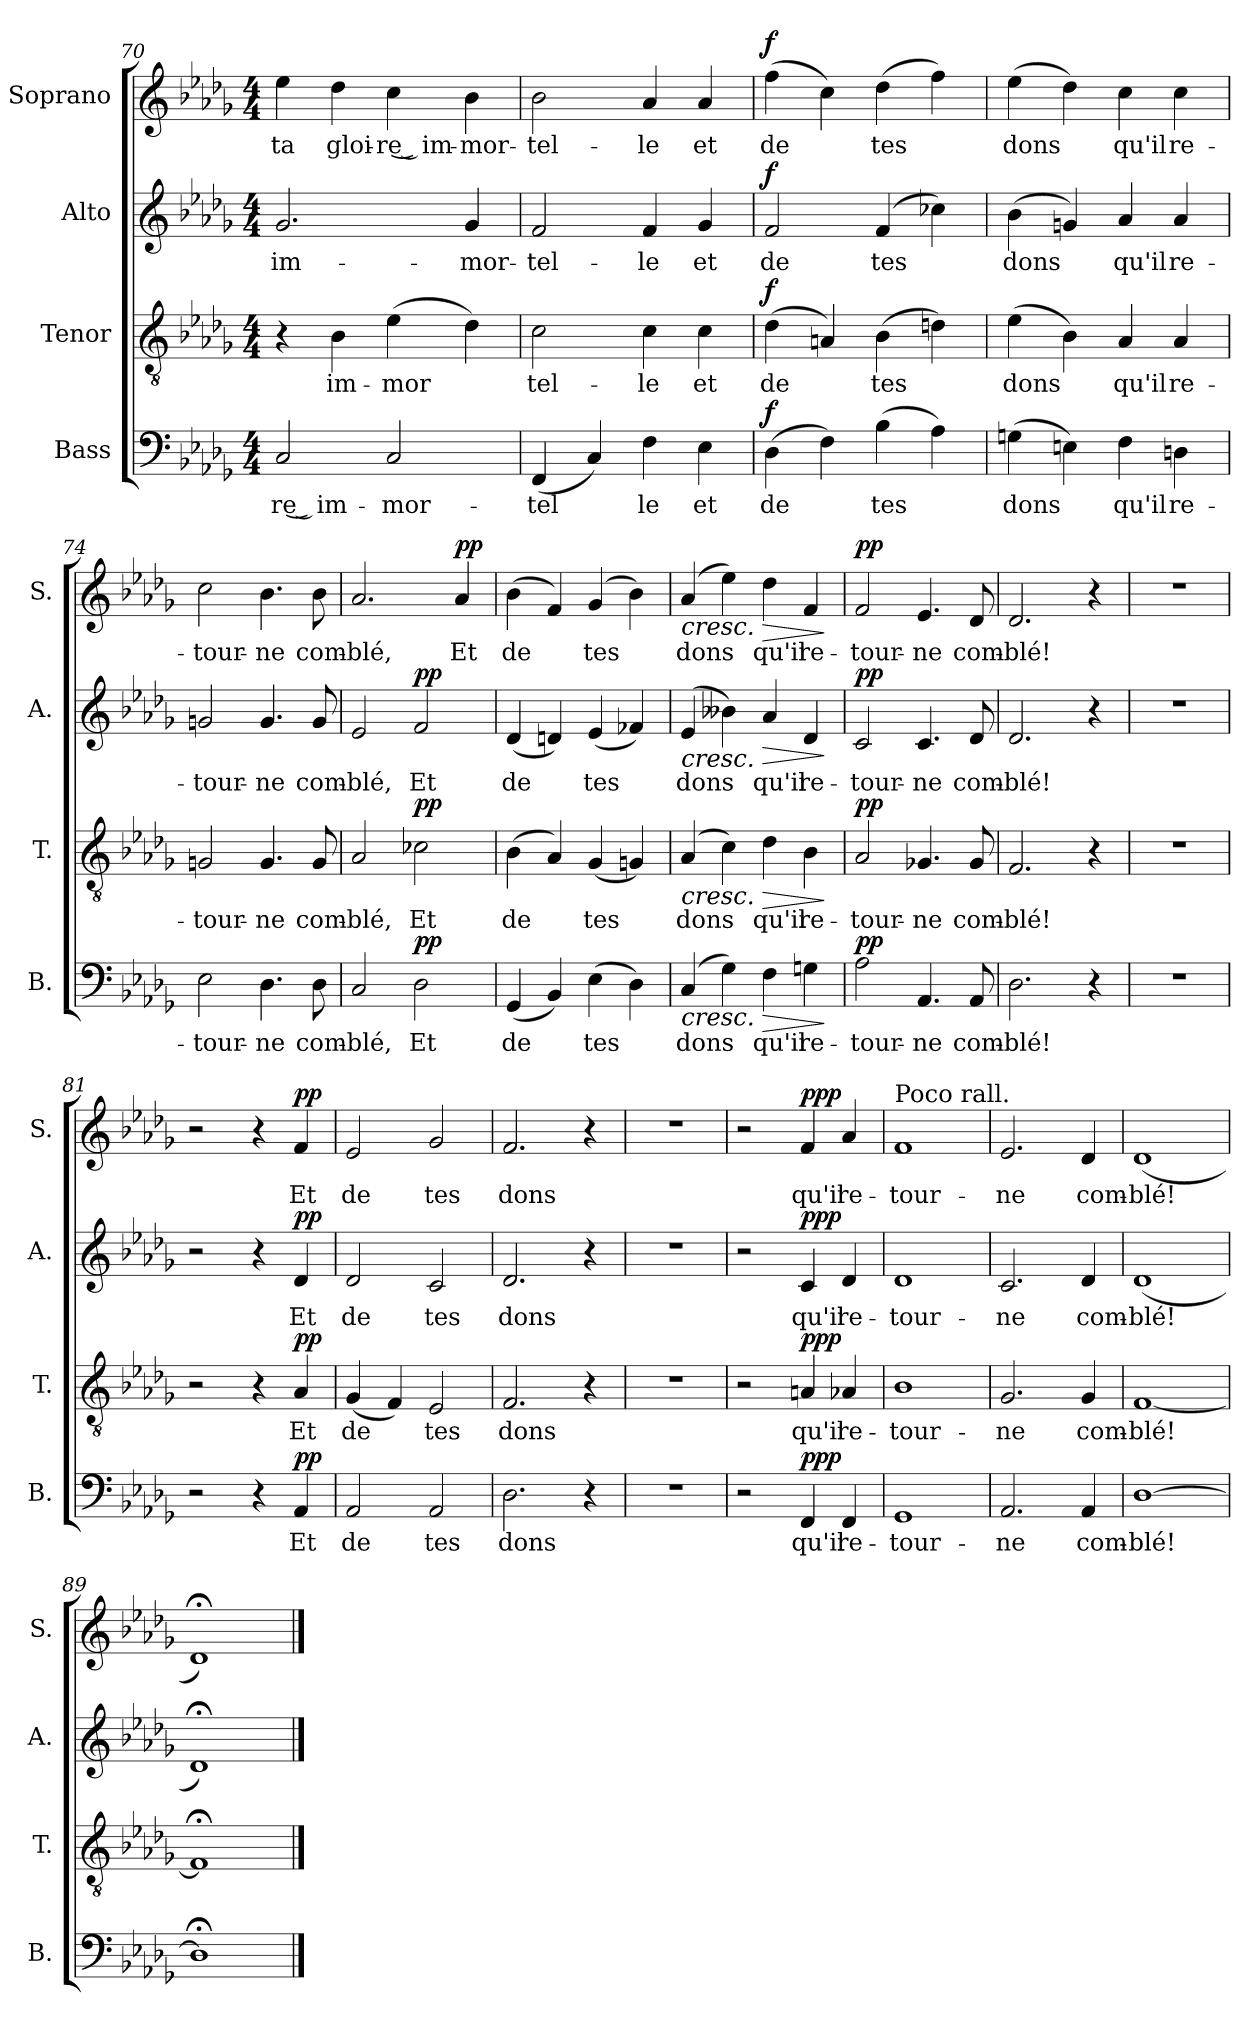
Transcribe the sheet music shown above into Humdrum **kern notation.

**kern	**text	**dynam	**kern	**text	**dynam	**kern	**text	**dynam	**kern	**text	**dynam
*part4	*part4	*part4	*part3	*part3	*part3	*part2	*part2	*part2	*part1	*part1	*part1
*staff4	*staff4	*staff4	*staff3	*staff3	*staff3	*staff2	*staff2	*staff2	*staff1	*staff1	*staff1
*I"Bass	*	*	*I"Tenor	*	*	*I"Alto	*	*	*I"Soprano	*	*
*I'B.	*	*	*I'T.	*	*	*I'A.	*	*	*I'S.	*	*
*clefF4	*	*	*clefGv2	*	*	*clefG2	*	*	*clefG2	*	*
*k[b-e-a-d-g-]	*	*	*k[b-e-a-d-g-]	*	*	*k[b-e-a-d-g-]	*	*	*k[b-e-a-d-g-]	*	*
*M4/4	*	*	*M4/4	*	*	*M4/4	*	*	*M4/4	*	*
=70	=70	=70	=70	=70	=70	=70	=70	=70	=70	=70	=70
!	!LO:LY:b	!LO:DY:b	!	!	!LO:DY:b	!	!LO:LY:b	!LO:DY:b	!	!LO:LY:b	!LO:DY:b
2C/	re͜ im-	other-dynamics	4r	.	other-dynamics	2.g-/	im-	other-dynamics	4ee-\	ta	other-dynamics
!	!	!	!	!LO:LY:b	!	!	!	!	!	!LO:LY:b	!
.	.	.	4B-\	im-	.	.	.	.	4dd-\	gloi-	.
!	!LO:LY:b	!	!	!LO:LY:b	!	!	!	!	!	!LO:LY:b	!
2C/	-mor-	.	(4e-\	-mor	.	.	.	.	4cc\	-re͜ im-	.
!	!	!	!	!	!	!	!LO:LY:b	!	!	!LO:LY:b	!
.	.	.	4d-\)	.	.	4g-/	-mor-	.	4b-\	-mor-	.
=71	=71	=71	=71	=71	=71	=71	=71	=71	=71	=71	=71
!	!LO:LY:b	!	!	!LO:LY:b	!	!	!LO:LY:b	!	!	!LO:LY:b	!
(4FF/	-tel	.	2c\	tel-	.	2f/	-tel-	.	2b-\	-tel-	.
4C/)	.	.	.	.	.	.	.	.	.	.	.
!	!LO:LY:b	!	!	!LO:LY:b	!	!	!LO:LY:b	!	!	!LO:LY:b	!
4F\	le	.	4c\	-le	.	4f/	-le	.	4a-/	-le	.
!	!LO:LY:b	!	!	!LO:LY:b	!	!	!LO:LY:b	!	!	!LO:LY:b	!
4E-\	et	.	4c\	et	.	4g-/	et	.	4a-/	et	.
=72	=72	=72	=72	=72	=72	=72	=72	=72	=72	=72	=72
!	!LO:LY:b	!LO:DY:b	!	!LO:LY:b	!LO:DY:b	!	!LO:LY:b	!LO:DY:b	!	!LO:LY:b	!LO:DY:b
(4D-\	de	f	(4d-\	de	f	2f/	de	f	(4ff\	de	f
4F\)	.	.	4An/)	.	.	.	.	.	4cc\)	.	.
!	!LO:LY:b	!	!	!LO:LY:b	!	!	!LO:LY:b	!	!	!LO:LY:b	!
(4B-\	tes	.	(4B-\	tes	.	(4f/	tes	.	(4dd-\	tes	.
4A-\)	.	.	4dn\)	.	.	4cc-X\)	.	.	4ff\)	.	.
=73	=73	=73	=73	=73	=73	=73	=73	=73	=73	=73	=73
!	!LO:LY:b	!	!	!LO:LY:b	!	!	!LO:LY:b	!	!	!LO:LY:b	!
(4Gn\	dons	.	(4e-\	dons	.	(4b-\	dons	.	(4ee-\	dons	.
4En\)	.	.	4B-\)	.	.	4gn/)	.	.	4dd-\)	.	.
!	!LO:LY:b	!	!	!LO:LY:b	!	!	!LO:LY:b	!	!	!LO:LY:b	!
4F\	qu'il	.	4A-/	qu'il	.	4a-/	qu'il	.	4cc\	qu'il	.
!	!LO:LY:b	!	!	!LO:LY:b	!	!	!LO:LY:b	!	!	!LO:LY:b	!
4Dn\	re-	.	4A-/	re-	.	4a-/	re-	.	4cc\	re-	.
=74	=74	=74	=74	=74	=74	=74	=74	=74	=74	=74	=74
!	!LO:LY:b	!	!	!LO:LY:b	!	!	!LO:LY:b	!	!	!LO:LY:b	!
2E-\	-tour-	.	2Gn/	-tour-	.	2gn/	-tour-	.	2cc\	-tour-	.
!	!LO:LY:b	!	!	!LO:LY:b	!	!	!LO:LY:b	!	!	!LO:LY:b	!
4.D-\	-ne	.	4.G/	-ne	.	4.g/	-ne	.	4.b-\	-ne	.
!	!LO:LY:b	!	!	!LO:LY:b	!	!	!LO:LY:b	!	!	!LO:LY:b	!
8D-\	com-	.	8G/	com-	.	8g/	com-	.	8b-\	com-	.
=75	=75	=75	=75	=75	=75	=75	=75	=75	=75	=75	=75
!	!LO:LY:b	!	!	!LO:LY:b	!	!	!LO:LY:b	!	!	!LO:LY:b	!
2C/	-blé,	.	2A-/	-blé,	.	2e-/	-blé,	.	2.a-/	-blé,	.
!	!LO:LY:b	!LO:DY:b	!	!LO:LY:b	!LO:DY:b	!	!LO:LY:b	!LO:DY:b	!	!	!
2D-\	Et	pp	2c-X\	Et	pp	2f/	Et	pp	.	.	.
!	!	!	!	!	!	!	!	!	!	!LO:LY:b	!LO:DY:b
.	.	.	.	.	.	.	.	.	4a-/	Et	pp
!!LO:PB:g=z
=76	=76	=76	=76	=76	=76	=76	=76	=76	=76	=76	=76
!	!LO:LY:b	!	!	!LO:LY:b	!	!	!LO:LY:b	!	!	!LO:LY:b	!
(4GG-/	de	.	(4B-\	de	.	(4d-/	de	.	(4b-\	de	.
4BB-/)	.	.	4A-/)	.	.	4dn/)	.	.	4f/)	.	.
!	!LO:LY:b	!	!	!LO:LY:b	!	!	!LO:LY:b	!	!	!LO:LY:b	!
(4E-\	tes	.	(4G-/	tes	.	(4e-/	tes	.	(4g-/	tes	.
4D-\)	.	.	4Gn/)	.	.	4f-X/)	.	.	4b-\)	.	.
=77	=77	=77	=77	=77	=77	=77	=77	=77	=77	=77	=77
!	!LO:LY:b	!LO:HP:b	!	!LO:LY:b	!LO:HP:b	!	!LO:LY:b	!LO:HP:b	!	!LO:LY:b	!LO:HP:b
(4C/	dons	<	(4A-/	dons	<	(4e-/	dons	<	(4a-/	dons	<
4G-\)	.	.	4c\)	.	.	4b--X\)	.	.	4ee-\)	.	.
!	!LO:LY:b	!LO:HP:b	!	!LO:LY:b	!LO:HP:b	!	!LO:LY:b	!LO:HP:b	!	!LO:LY:b	!LO:HP:b
4F\	qu'il	>	4d-\	qu'il	>	4a-/	qu'il	>	4dd-\	qu'il	>
!	!LO:LY:b	!	!	!LO:LY:b	!	!	!LO:LY:b	!	!	!LO:LY:b	!
4Gn\	re-	.	4B-\	re-	.	4d-/	re-	.	4f/	re-	.
.	.	[ ]	.	.	[ ]	.	.	[ ]	.	.	[ ]
=78	=78	=78	=78	=78	=78	=78	=78	=78	=78	=78	=78
!	!LO:LY:b	!LO:DY:b	!	!LO:LY:b	!LO:DY:b	!	!LO:LY:b	!LO:DY:b	!	!LO:LY:b	!LO:DY:b
2A-\	-tour-	pp	2A-/	-tour-	pp	2c/	-tour-	pp	2f/	-tour-	pp
!	!LO:LY:b	!	!	!LO:LY:b	!	!	!LO:LY:b	!	!	!LO:LY:b	!
4.AA-/	-ne	.	4.G-X/	-ne	.	4.c/	-ne	.	4.e-/	-ne	.
!	!LO:LY:b	!	!	!LO:LY:b	!	!	!LO:LY:b	!	!	!LO:LY:b	!
8AA-/	com-	.	8G-/	com-	.	8d-/	com-	.	8d-/	com-	.
=79	=79	=79	=79	=79	=79	=79	=79	=79	=79	=79	=79
!	!LO:LY:b	!	!	!LO:LY:b	!	!	!LO:LY:b	!	!	!LO:LY:b	!
2.D-\	-blé!	.	2.F/	-blé!	.	2.d-/	-blé!	.	2.d-/	-blé!	.
4r	.	.	4r	.	.	4r	.	.	4r	.	.
=80	=80	=80	=80	=80	=80	=80	=80	=80	=80	=80	=80
1r	.	.	1r	.	.	1r	.	.	1r	.	.
=81	=81	=81	=81	=81	=81	=81	=81	=81	=81	=81	=81
2r	.	.	2r	.	.	2r	.	.	2r	.	.
4r	.	.	4r	.	.	4r	.	.	4r	.	.
!	!LO:LY:b	!LO:DY:b	!	!LO:LY:b	!LO:DY:b	!	!LO:LY:b	!LO:DY:b	!	!LO:LY:b	!LO:DY:b
4AA-/	Et	pp	4A-/	Et	pp	4d-/	Et	pp	4f/	Et	pp
=82	=82	=82	=82	=82	=82	=82	=82	=82	=82	=82	=82
!	!LO:LY:b	!	!	!LO:LY:b	!	!	!LO:LY:b	!	!	!LO:LY:b	!
2AA-/	de	.	(4G-/	de	.	2d-/	de	.	2e-/	de	.
.	.	.	4F/)	.	.	.	.	.	.	.	.
!	!LO:LY:b	!	!	!LO:LY:b	!	!	!LO:LY:b	!	!	!LO:LY:b	!
2AA-/	tes	.	2E-/	tes	.	2c/	tes	.	2g-/	tes	.
=83	=83	=83	=83	=83	=83	=83	=83	=83	=83	=83	=83
!	!LO:LY:b	!	!	!LO:LY:b	!	!	!LO:LY:b	!	!	!LO:LY:b	!
2.D-\	dons	.	2.F/	dons	.	2.d-/	dons	.	2.f/	dons	.
4r	.	.	4r	.	.	4r	.	.	4r	.	.
=84	=84	=84	=84	=84	=84	=84	=84	=84	=84	=84	=84
1r	.	.	1r	.	.	1r	.	.	1r	.	.
=85	=85	=85	=85	=85	=85	=85	=85	=85	=85	=85	=85
2r	.	.	2r	.	.	2r	.	.	2r	.	.
!	!LO:LY:b	!LO:DY:b	!	!LO:LY:b	!LO:DY:b	!	!LO:LY:b	!LO:DY:b	!	!LO:LY:b	!LO:DY:b
4FF/	qu'il	ppp	4An/	qu'il	ppp	4c/	qu'il	ppp	4f/	qu'il	ppp
!	!LO:LY:b	!	!	!LO:LY:b	!	!	!LO:LY:b	!	!	!LO:LY:b	!
4FF/	re-	.	4A-X/	re-	.	4d-/	re-	.	4a-/	re-	.
=86	=86	=86	=86	=86	=86	=86	=86	=86	=86	=86	=86
!	!	!	!	!	!	!	!	!	!LO:TX:a:t=Poco rall.	!	!
!	!LO:LY:b	!	!	!LO:LY:b	!	!	!LO:LY:b	!	!	!LO:LY:b	!
1GG-	-tour-	.	1B-	-tour-	.	1d-	-tour-	.	1f	-tour-	.
=87	=87	=87	=87	=87	=87	=87	=87	=87	=87	=87	=87
!	!LO:LY:b	!	!	!LO:LY:b	!	!	!LO:LY:b	!	!	!LO:LY:b	!
2.AA-/	-ne	.	2.G-/	-ne	.	2.c/	-ne	.	2.e-/	-ne	.
!	!LO:LY:b	!	!	!LO:LY:b	!	!	!LO:LY:b	!	!	!LO:LY:b	!
4AA-/	com-	.	4G-/	com-	.	4d-/	com-	.	4d-/	com-	.
=88	=88	=88	=88	=88	=88	=88	=88	=88	=88	=88	=88
!	!LO:LY:b	!	!	!LO:LY:b	!	!	!LO:LY:b	!	!	!LO:LY:b	!
[1D-	-blé!	.	[1F	-blé!	.	(1d-	-blé!	.	(1d-	-blé!	.
=89	=89	=89	=89	=89	=89	=89	=89	=89	=89	=89	=89
1D-;<]	.	.	1F;<]	.	.	1d-;<)	.	.	1d-;<)	.	.
==	==	==	==	==	==	==	==	==	==	==	==
*-	*-	*-	*-	*-	*-	*-	*-	*-	*-	*-	*-
